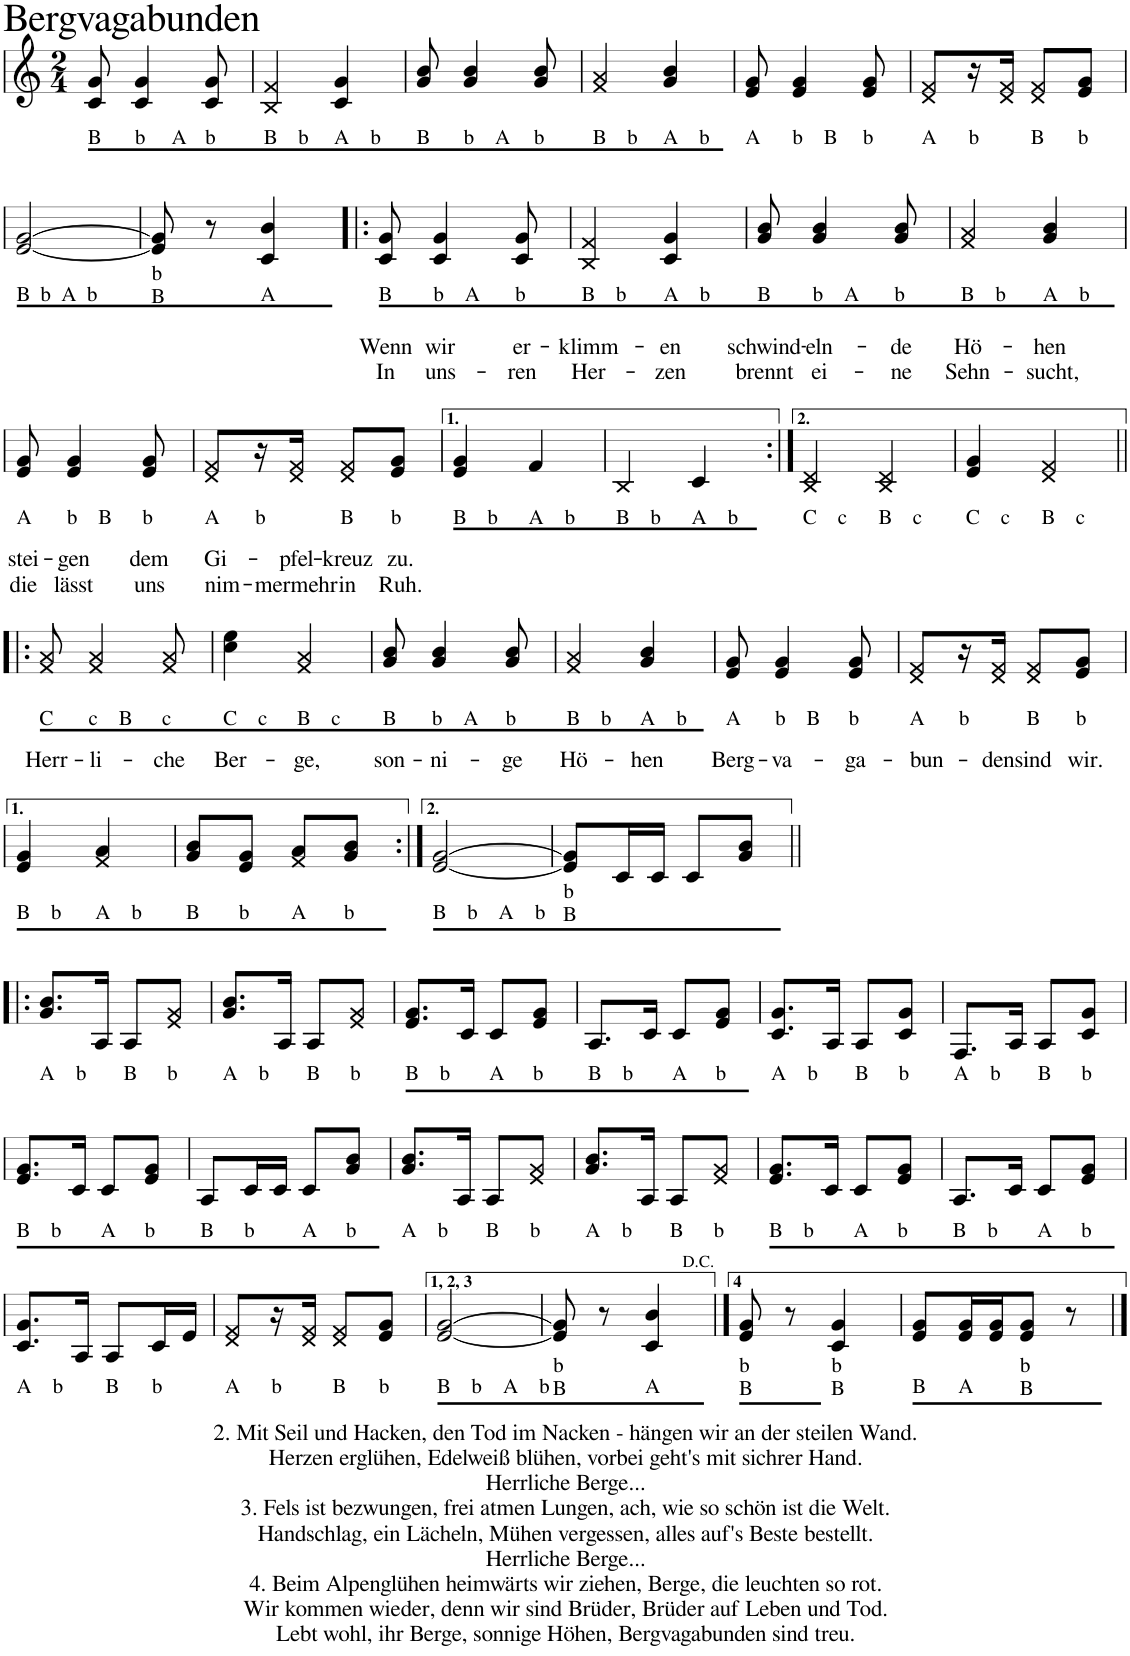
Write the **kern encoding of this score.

**kern	**text	**text
*part1	*part1	*part1
*staff1	*staff1	*staff1
*I"Piano	*	*
*I'Pno.	*	*
*clefG2	*	*
*k[]	*	*
*M2/4	*	*
=1	=1	=1
!LO:TX:b:t=B	!	!
8c/ 8g/	.	.
!LO:TX:b:t=b     A	!	!
4c/ 4g/	.	.
!LO:TX:b:t=b	!	!
8c/ 8g/	.	.
=2	=2	=2
!LO:TX:b:t=B    b	!	!
4B/ 4f/	.	.
!LO:TX:b:t=A    b	!	!
4c/ 4g/	.	.
=3	=3	=3
!LO:TX:b:t=B	!	!
8g/ 8b/	.	.
!LO:TX:b:t=b    A	!	!
4g/ 4b/	.	.
!LO:TX:b:t=b	!	!
8g/ 8b/	.	.
=4	=4	=4
!LO:TX:b:t=B    b	!	!
4f/ 4a/	.	.
!LO:TX:b:t=A    b	!	!
4g/ 4b/	.	.
=5	=5	=5
!LO:TX:b:t=A	!	!
8e/ 8g/	.	.
!LO:TX:b:t=b    B	!	!
4e/ 4g/	.	.
!LO:TX:b:t=b	!	!
8e/ 8g/	.	.
=6	=6	=6
!LO:TX:b:t=A	!	!
8d/ 8f/L	.	.
!LO:TX:b:t=b	!	!
16r	.	.
16d/ 16f/JL	.	.
!LO:TX:b:t=B	!	!
8d/ 8f/L	.	.
!LO:TX:b:t=b	!	!
8e/ 8g/J	.	.
!!LO:LB:g=z
=7	=7	=7
!LO:TX:b:t=B  b  A  b	!	!
[2e/ [2g/	.	.
=8	=8	=8
!LO:TX:b:t=b	!	!
!LO:TX:b:t=B	!	!
8e/] 8g/]	.	.
8r	.	.
!LO:TX:b:t=A	!	!
4c/ 4b/	.	.
=9!|:	=9!|:	=9!|:
!LO:TX:b:t=B	!	!
!	!LO:LY:b	!LO:LY:b
8c/ 8g/	Wenn	In
!LO:TX:b:t=b    A	!	!
!	!LO:LY:b	!LO:LY:b
4c/ 4g/	wir	uns-
!LO:TX:b:t=b	!	!
!	!LO:LY:b	!LO:LY:b
8c/ 8g/	er-	-ren
=10	=10	=10
!LO:TX:b:t=B    b	!	!
!	!LO:LY:b	!LO:LY:b
4B/ 4f/	-klimm-	Her-
!LO:TX:b:t=A    b	!	!
!	!LO:LY:b	!LO:LY:b
4c/ 4g/	-en	-zen
=11	=11	=11
!LO:TX:b:t=B	!	!
!	!LO:LY:b	!LO:LY:b
8g/ 8b/	schwind-	brennt
!LO:TX:b:t=b    A	!	!
!	!LO:LY:b	!LO:LY:b
4g/ 4b/	-eln-	ei-
!LO:TX:b:t=b	!	!
!	!LO:LY:b	!LO:LY:b
8g/ 8b/	-de	-ne
=12	=12	=12
!LO:TX:b:t=B    b	!	!
!	!LO:LY:b	!LO:LY:b
4f/ 4a/	Hö-	Sehn-
!LO:TX:b:t=A    b	!	!
!	!LO:LY:b	!LO:LY:b
4g/ 4b/	-hen	-sucht,
!!LO:LB:g=z
=13	=13	=13
!LO:TX:b:t=A	!	!
!	!LO:LY:b	!LO:LY:b
8e/ 8g/	stei-	die
!LO:TX:b:t=b    B	!	!
!	!LO:LY:b	!LO:LY:b
4e/ 4g/	-gen	lässt
!LO:TX:b:t=b	!	!
!	!LO:LY:b	!LO:LY:b
8e/ 8g/	dem	uns
=14	=14	=14
!LO:TX:b:t=A	!	!
!	!LO:LY:b	!LO:LY:b
8d/ 8f/L	Gi-	nim-
!LO:TX:b:t=b	!	!
16r	.	.
!	!LO:LY:b	!LO:LY:b
16d/ 16f/JL	-pfel-	mermehr
!LO:TX:b:t=B	!	!
!	!LO:LY:b	!LO:LY:b
8d/ 8f/L	-kreuz	in
!LO:TX:b:t=b	!	!
!	!LO:LY:b	!LO:LY:b
8e/ 8g/J	zu.	Ruh.
=15	=15	=15
!LO:TX:b:t=B    b	!	!
4e/ 4g/	.	.
!LO:TX:b:t=A    b	!	!
4f/	.	.
=16	=16	=16
!LO:TX:b:t=B    b	!	!
4B/	.	.
!LO:TX:b:t=A    b	!	!
4c/	.	.
=17:|!	=17:|!	=17:|!
!LO:TX:b:t=C    c	!	!
4B/ 4d/	.	.
!LO:TX:b:t=B    c	!	!
4B/ 4d/	.	.
=18	=18	=18
!LO:TX:b:t=C    c	!	!
4e/ 4g/	.	.
!LO:TX:b:t=B    c	!	!
4d/ 4f/	.	.
!!LO:LB:g=z
=19!|:	=19!|:	=19!|:
!LO:TX:b:t=C	!	!
!	!LO:LY:b	!
8f/ 8a/	Herr-	.
!LO:TX:b:t=c    B	!	!
!	!LO:LY:b	!
4f/ 4a/	-li-	.
!LO:TX:b:t=c	!	!
!	!LO:LY:b	!
8f/ 8a/	-che	.
=20	=20	=20
!LO:TX:b:t=C    c	!	!
!	!LO:LY:b	!
4cc\ 4ee\	Ber-	.
!LO:TX:b:t=B    c	!	!
!	!LO:LY:b	!
4f/ 4a/	-ge,	.
=21	=21	=21
!LO:TX:b:t=B	!	!
!	!LO:LY:b	!
8g/ 8b/	son-	.
!LO:TX:b:t=b    A	!	!
!	!LO:LY:b	!
4g/ 4b/	-ni-	.
!LO:TX:b:t=b	!	!
!	!LO:LY:b	!
8g/ 8b/	-ge	.
=22	=22	=22
!LO:TX:b:t=B    b	!	!
!	!LO:LY:b	!
4f/ 4a/	Hö-	.
!LO:TX:b:t=A    b	!	!
!	!LO:LY:b	!
4g/ 4b/	-hen	.
=23	=23	=23
!LO:TX:b:t=A	!	!
!	!LO:LY:b	!
8e/ 8g/	Berg-	.
!LO:TX:b:t=b    B	!	!
!	!LO:LY:b	!
4e/ 4g/	-va-	.
!LO:TX:b:t=b	!	!
!	!LO:LY:b	!
8e/ 8g/	-ga-	.
=24	=24	=24
!LO:TX:b:t=A	!	!
!	!LO:LY:b	!
8d/ 8f/L	-bun-	.
!LO:TX:b:t=b	!	!
16r	.	.
!	!LO:LY:b	!
16d/ 16f/JL	den	.
!LO:TX:b:t=B	!	!
!	!LO:LY:b	!
8d/ 8f/L	sind	.
!LO:TX:b:t=b	!	!
!	!LO:LY:b	!
8e/ 8g/J	wir.	.
!!LO:LB:g=z
=25	=25	=25
!LO:TX:b:t=B    b	!	!
4e/ 4g/	.	.
!LO:TX:b:t=A    b	!	!
4f/ 4a/	.	.
=26	=26	=26
!LO:TX:b:t=B	!	!
8g/ 8b/L	.	.
!LO:TX:b:t=b	!	!
8e/ 8g/J	.	.
!LO:TX:b:t=A	!	!
8f/ 8a/L	.	.
!LO:TX:b:t=b	!	!
8g/ 8b/J	.	.
=27:|!	=27:|!	=27:|!
!LO:TX:b:t=B    b    A    b	!	!
[2e/ [2g/	.	.
=28	=28	=28
!LO:TX:b:t=b	!	!
!LO:TX:b:t=B	!	!
8e/] 8g/]L	.	.
16c/L	.	.
16c/JJ	.	.
8c/L	.	.
8g/ 8b/J	.	.
=29||	=29||	=29||
8r	.	.
8r	.	.
4r	.	.
=30	=30	=30
2r	.	.
!!LO:LB:g=z
=31!|:	=31!|:	=31!|:
!LO:TX:b:t=A    b	!	!
8.g/ 8.b/L	.	.
16A/Jk	.	.
!LO:TX:b:t=B	!	!
8A/L	.	.
!LO:TX:b:t=b	!	!
8e/ 8g/J	.	.
=32	=32	=32
!LO:TX:b:t=A    b	!	!
8.g/ 8.b/L	.	.
16A/Jk	.	.
!LO:TX:b:t=B	!	!
8A/L	.	.
!LO:TX:b:t=b	!	!
8e/ 8g/J	.	.
=33	=33	=33
!LO:TX:b:t=B    b	!	!
8.e/ 8.g/L	.	.
16c/Jk	.	.
!LO:TX:b:t=A	!	!
8c/L	.	.
!LO:TX:b:t=b	!	!
8e/ 8g/J	.	.
=34	=34	=34
!LO:TX:b:t=B    b	!	!
8.A/L	.	.
16c/Jk	.	.
!LO:TX:b:t=A	!	!
8c/L	.	.
!LO:TX:b:t=b	!	!
8e/ 8g/J	.	.
=35	=35	=35
!LO:TX:b:t=A    b	!	!
8.c/ 8.g/L	.	.
16A/Jk	.	.
!LO:TX:b:t=B	!	!
8A/L	.	.
!LO:TX:b:t=b	!	!
8c/ 8g/J	.	.
=36	=36	=36
!LO:TX:b:t=A    b	!	!
8.F/L	.	.
16A/Jk	.	.
!LO:TX:b:t=B	!	!
8A/L	.	.
!LO:TX:b:t=b	!	!
8c/ 8g/J	.	.
!!LO:LB:g=z
=37	=37	=37
!LO:TX:b:t=B    b	!	!
8.e/ 8.g/L	.	.
16c/Jk	.	.
!LO:TX:b:t=A	!	!
8c/L	.	.
!LO:TX:b:t=b	!	!
8e/ 8g/J	.	.
=38	=38	=38
!LO:TX:b:t=B	!	!
8A/L	.	.
!LO:TX:b:t=b	!	!
16c/L	.	.
16c/JJ	.	.
!LO:TX:b:t=A	!	!
8c/L	.	.
!LO:TX:b:t=b	!	!
8g/ 8b/J	.	.
=39	=39	=39
!LO:TX:b:t=A    b	!	!
8.g/ 8.b/L	.	.
16A/Jk	.	.
!LO:TX:b:t=B	!	!
8A/L	.	.
!LO:TX:b:t=b	!	!
8e/ 8g/J	.	.
=40	=40	=40
!LO:TX:b:t=A    b	!	!
8.g/ 8.b/L	.	.
16A/Jk	.	.
!LO:TX:b:t=B	!	!
8A/L	.	.
!LO:TX:b:t=b	!	!
8e/ 8g/J	.	.
=41	=41	=41
!LO:TX:b:t=B    b	!	!
8.e/ 8.g/L	.	.
16c/Jk	.	.
!LO:TX:b:t=A	!	!
8c/L	.	.
!LO:TX:b:t=b	!	!
8e/ 8g/J	.	.
=42	=42	=42
!LO:TX:b:t=B    b	!	!
8.A/L	.	.
16c/Jk	.	.
!LO:TX:b:t=A	!	!
8c/L	.	.
!LO:TX:b:t=b	!	!
8e/ 8g/J	.	.
!!LO:LB:g=z
=43	=43	=43
!LO:TX:b:t=2. Mit Seil und Hacken, den Tod im Nacken - hängen wir an der steilen Wand.	!	!
!LO:TX:b:t=Herzen erglühen, Edelweiß blühen, vorbei geht's mit sichrer Hand.	!	!
!LO:TX:b:t=Herrliche Berge...	!	!
!LO:TX:b:t=3. Fels ist bezwungen, frei atmen Lungen, ach, wie so schön ist die Welt.	!	!
!LO:TX:b:t=Handschlag, ein Lächeln, Mühen vergessen, alles auf's Beste bestellt.	!	!
!LO:TX:b:t=Herrliche Berge...	!	!
!LO:TX:b:t=4. Beim Alpenglühen heimwärts wir ziehen, Berge, die leuchten so rot.	!	!
!LO:TX:b:t=Wir kommen wieder, denn wir sind Brüder, Brüder auf Leben und Tod.	!	!
!LO:TX:b:t=Lebt wohl, ihr Berge, sonnige Höhen, Bergvagabunden sind treu.	!	!
!LO:TX:b:t=A    b	!	!
8.c/ 8.g/L	.	.
16A/Jk	.	.
!LO:TX:b:t=B	!	!
8A/L	.	.
!LO:TX:b:t=b	!	!
16c/L	.	.
16e/JJ	.	.
=44	=44	=44
!LO:TX:b:t=A	!	!
8d/ 8f/L	.	.
!LO:TX:b:t=b	!	!
16r	.	.
16d/ 16f/JL	.	.
!LO:TX:b:t=B	!	!
8d/ 8f/L	.	.
!LO:TX:b:t=b	!	!
8e/ 8g/J	.	.
=45	=45	=45
!LO:TX:b:t=B    b    A    b	!	!
[2e/ [2g/	.	.
=46	=46	=46
!LO:TX:b:t=b	!	!
!LO:TX:b:t=B	!	!
8e/] 8g/]	.	.
8r	.	.
!LO:TX:b:t=A	!	!
4c/ 4b/	.	.
==47	==47	==47
!LO:TX:b:t=b	!	!
!LO:TX:b:t=B	!	!
8e/ 8g/	.	.
8r	.	.
!LO:TX:b:t=b	!	!
!LO:TX:b:t=B	!	!
4c/ 4g/	.	.
=48	=48	=48
!LO:TX:b:t=B	!	!
8e/ 8g/L	.	.
!LO:TX:b:t=A	!	!
16e/ 16g/L	.	.
16e/ 16g/J	.	.
!LO:TX:b:t=b	!	!
!LO:TX:b:t=B	!	!
8e/ 8g/J	.	.
8r	.	.
==	==	==
*-	*-	*-
